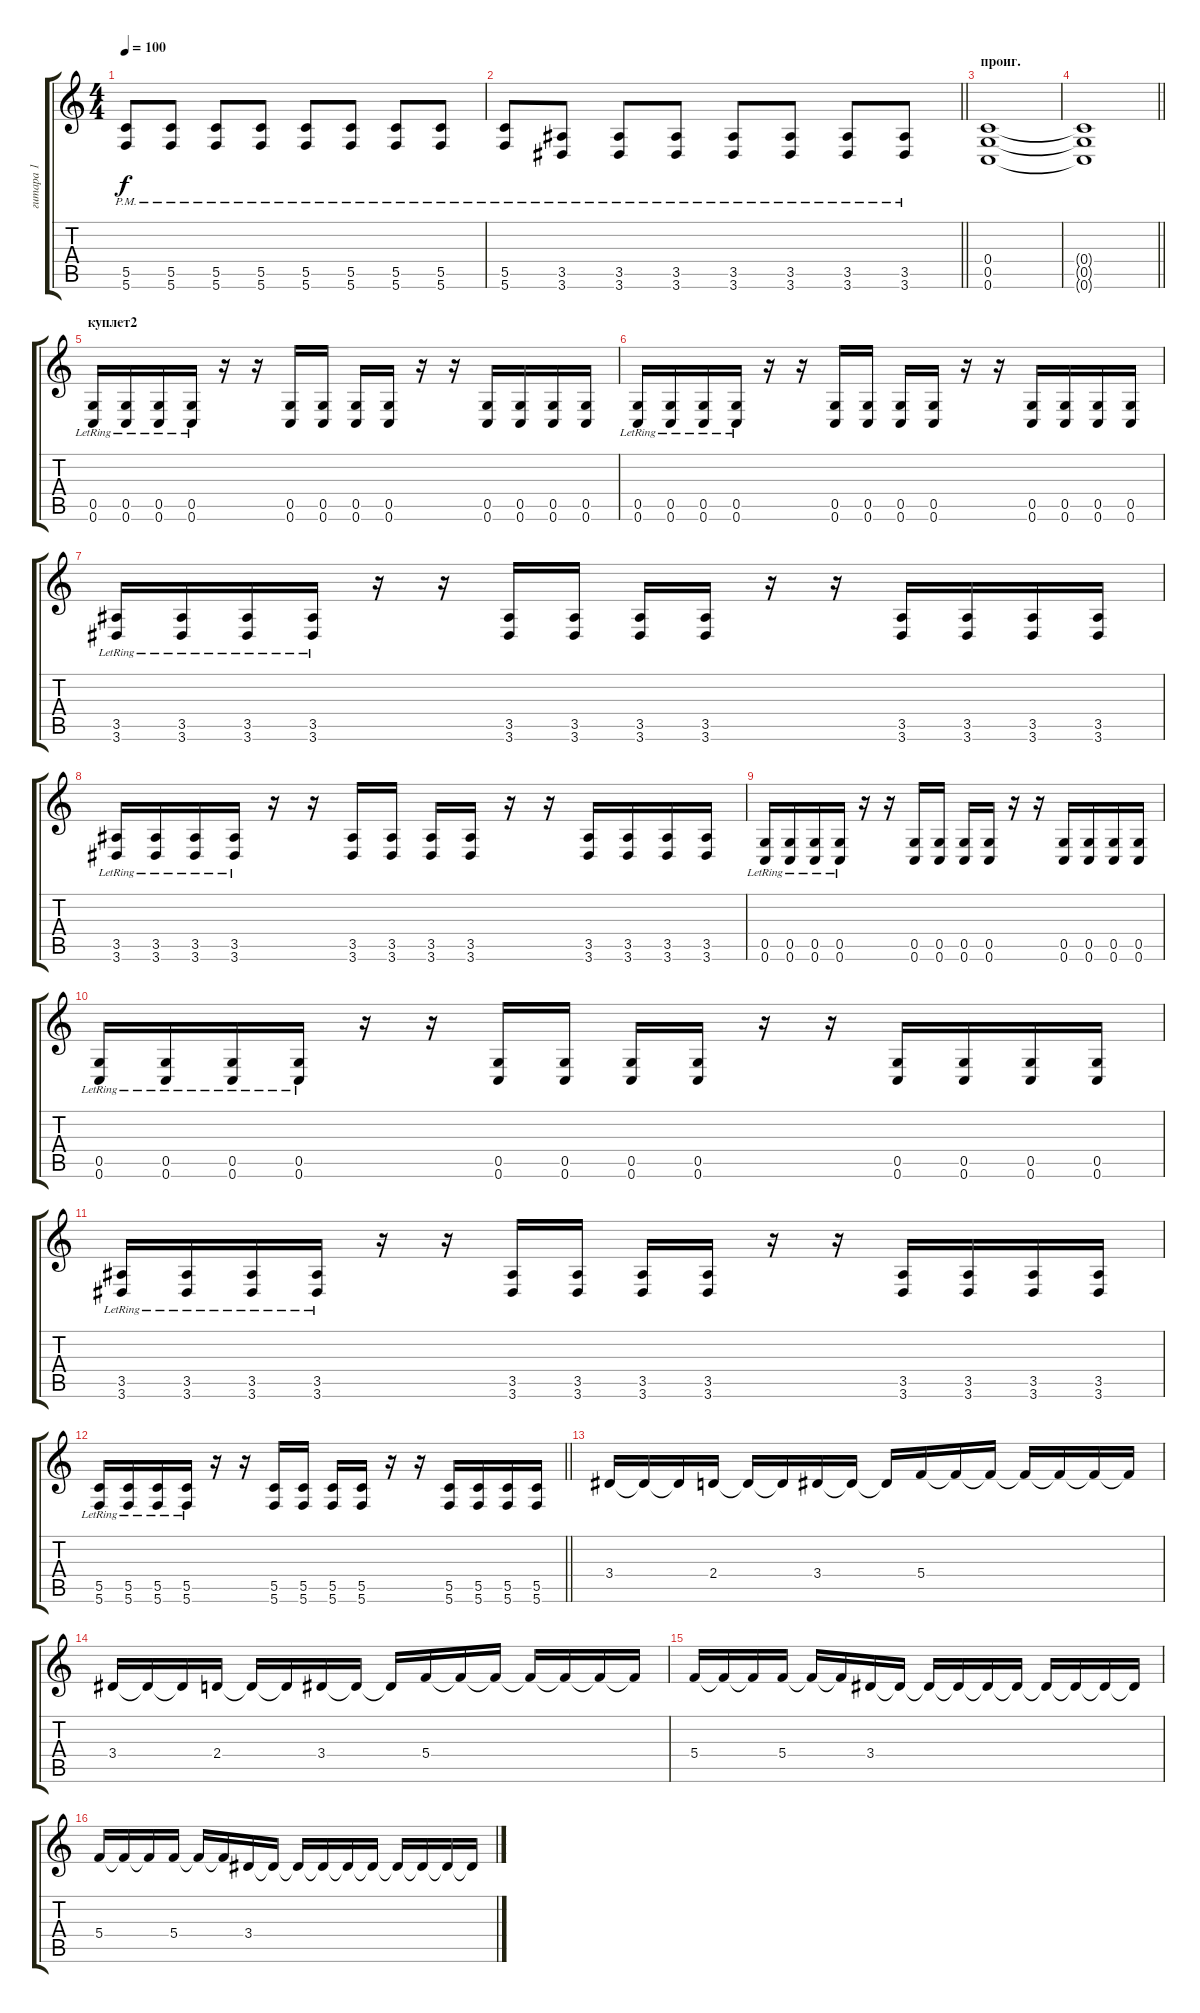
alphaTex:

\track ("гитара 1" "гитара 1") {instrument distortionguitar}
\staff {score tabs}
\tuning (D4 A3 F3 C3 G2 C2) {hide}
\ts (4 4)
\tempo 100
\clef g2
\ks c
(5.5{pm} 5.6{pm}).8{dy f} (5.5{pm} 5.6{pm}).8 (5.5{pm} 5.6{pm}).8 (5.5{pm} 5.6{pm}).8 (5.5{pm} 5.6{pm}).8 (5.5{pm} 5.6{pm}).8 (5.5{pm} 5.6{pm}).8 (5.5{pm} 5.6{pm}).8 |
\barLineRight lightlight
(5.5{pm} 5.6{pm}).8 (3.5{pm} 3.6{pm}).8 (3.5{pm} 3.6{pm}).8 (3.5{pm} 3.6{pm}).8 (3.5{pm} 3.6{pm}).8 (3.5{pm} 3.6{pm}).8 (3.5{pm} 3.6{pm}).8 (3.5{pm} 3.6{pm}).8 |
\section ("" "проиг.")
(0.4 0.5 0.6).1 |
\barLineRight lightlight
(0.4{t} 0.5{t} 0.6{t}).1 |
\section ("" "куплет2")
(0.5{lr} 0.6{lr}).16 (0.5{lr} 0.6{lr}).16 (0.5{lr} 0.6{lr}).16 (0.5{lr} 0.6{lr}).16 r.16 r.16 (0.5 0.6).16 (0.5 0.6).16 (0.5 0.6).16 (0.5 0.6).16 r.16 r.16 (0.5 0.6).16 (0.5 0.6).16 (0.5 0.6).16 (0.5 0.6).16 |
(0.5{lr} 0.6{lr}).16 (0.5{lr} 0.6{lr}).16 (0.5{lr} 0.6{lr}).16 (0.5{lr} 0.6{lr}).16 r.16 r.16 (0.5 0.6).16 (0.5 0.6).16 (0.5 0.6).16 (0.5 0.6).16 r.16 r.16 (0.5 0.6).16 (0.5 0.6).16 (0.5 0.6).16 (0.5 0.6).16 |
(3.5{lr} 3.6{lr}).16 (3.5{lr} 3.6{lr}).16 (3.5{lr} 3.6{lr}).16 (3.5{lr} 3.6{lr}).16 r.16 r.16 (3.5 3.6).16 (3.5 3.6).16 (3.5 3.6).16 (3.5 3.6).16 r.16 r.16 (3.5 3.6).16 (3.5 3.6).16 (3.5 3.6).16 (3.5 3.6).16 |
(3.5{lr} 3.6{lr}).16 (3.5{lr} 3.6{lr}).16 (3.5{lr} 3.6{lr}).16 (3.5{lr} 3.6{lr}).16 r.16 r.16 (3.5 3.6).16 (3.5 3.6).16 (3.5 3.6).16 (3.5 3.6).16 r.16 r.16 (3.5 3.6).16 (3.5 3.6).16 (3.5 3.6).16 (3.5 3.6).16 |
(0.5{lr} 0.6{lr}).16 (0.5{lr} 0.6{lr}).16 (0.5{lr} 0.6{lr}).16 (0.5{lr} 0.6{lr}).16 r.16 r.16 (0.5 0.6).16 (0.5 0.6).16 (0.5 0.6).16 (0.5 0.6).16 r.16 r.16 (0.5 0.6).16 (0.5 0.6).16 (0.5 0.6).16 (0.5 0.6).16 |
(0.5{lr} 0.6{lr}).16 (0.5{lr} 0.6{lr}).16 (0.5{lr} 0.6{lr}).16 (0.5{lr} 0.6{lr}).16 r.16 r.16 (0.5 0.6).16 (0.5 0.6).16 (0.5 0.6).16 (0.5 0.6).16 r.16 r.16 (0.5 0.6).16 (0.5 0.6).16 (0.5 0.6).16 (0.5 0.6).16 |
(3.5{lr} 3.6{lr}).16 (3.5{lr} 3.6{lr}).16 (3.5{lr} 3.6{lr}).16 (3.5{lr} 3.6{lr}).16 r.16 r.16 (3.5 3.6).16 (3.5 3.6).16 (3.5 3.6).16 (3.5 3.6).16 r.16 r.16 (3.5 3.6).16 (3.5 3.6).16 (3.5 3.6).16 (3.5 3.6).16 |
\barLineRight lightlight
(5.5{lr} 5.6{lr}).16 (5.5{lr} 5.6{lr}).16 (5.5{lr} 5.6{lr}).16 (5.5{lr} 5.6{lr}).16 r.16 r.16 (5.5 5.6).16 (5.5 5.6).16 (5.5 5.6).16 (5.5 5.6).16 r.16 r.16 (5.5 5.6).16 (5.5 5.6).16 (5.5 5.6).16 (5.5 5.6).16 |
\section ("" "")
3.4.16 3.4{t}.16 3.4{t}.16 2.4.16 2.4{t}.16 2.4{t}.16 3.4.16 3.4{t}.16 3.4{t}.16 5.4.16 5.4{t}.16 5.4{t}.16 5.4{t}.16 5.4{t}.16 5.4{t}.16 5.4{t}.16 |
3.4.16 3.4{t}.16 3.4{t}.16 2.4.16 2.4{t}.16 2.4{t}.16 3.4.16 3.4{t}.16 3.4{t}.16 5.4.16 5.4{t}.16 5.4{t}.16 5.4{t}.16 5.4{t}.16 5.4{t}.16 5.4{t}.16 |
5.4.16 5.4{t}.16 5.4{t}.16 5.4.16 5.4{t}.16 5.4{t}.16 3.4.16 3.4{t}.16 3.4{t}.16 3.4{t}.16 3.4{t}.16 3.4{t}.16 3.4{t}.16 3.4{t}.16 3.4{t}.16 3.4{t}.16 |
5.4.16 5.4{t}.16 5.4{t}.16 5.4.16 5.4{t}.16 5.4{t}.16 3.4.16 3.4{t}.16 3.4{t}.16 3.4{t}.16 3.4{t}.16 3.4{t}.16 3.4{t}.16 3.4{t}.16 3.4{t}.16 3.4{t}.16
